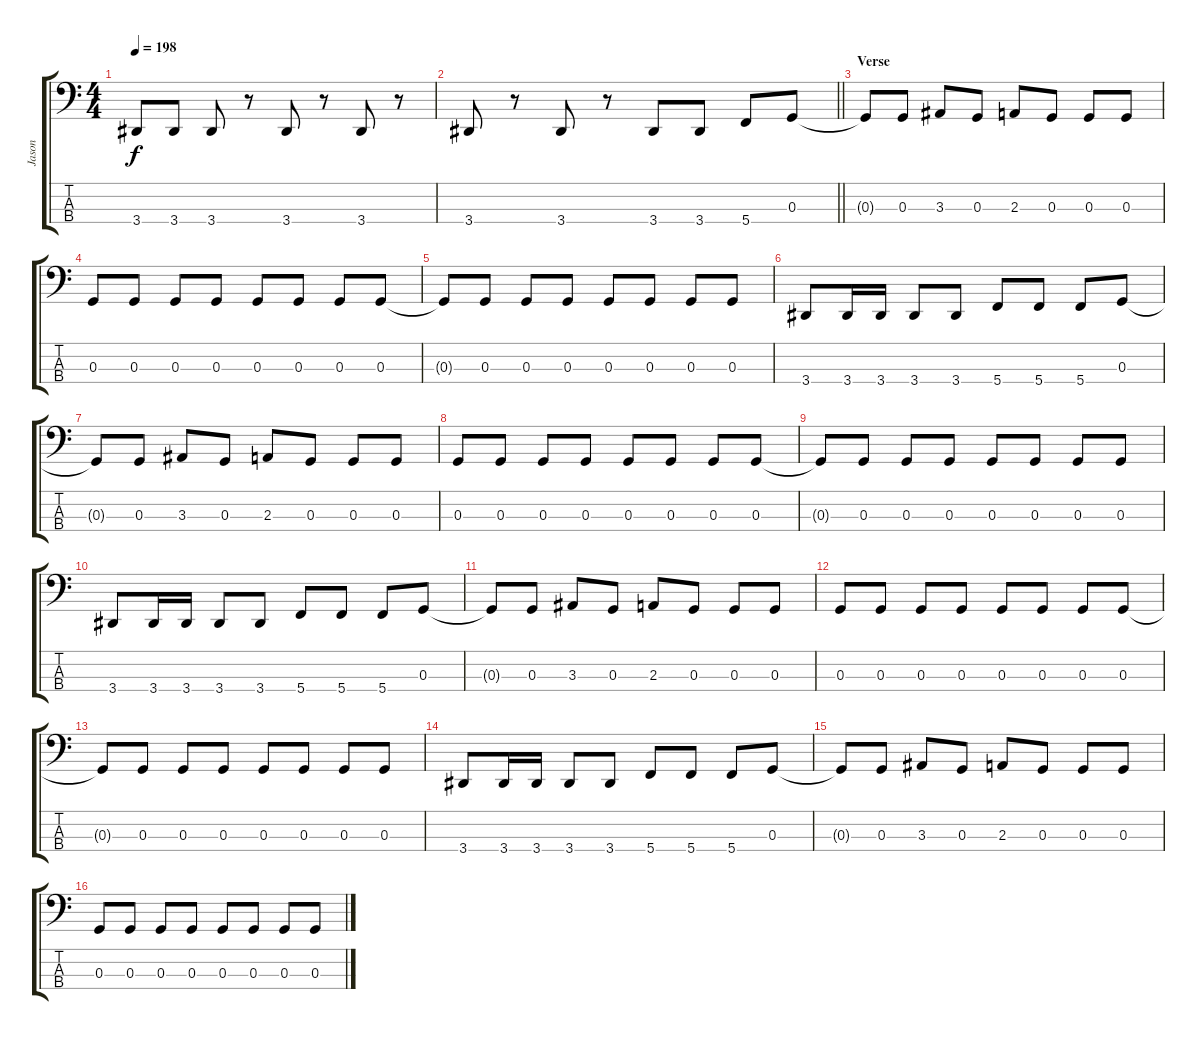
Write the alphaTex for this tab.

\track ("Jason" "Jason") {instrument electricbasspick}
\staff {score tabs}
\tuning (F2 C2 G1 C1) {hide}
\ts (4 4)
\tempo 198
\clef f4
\ks c
3.4{t}.8{dy f} 3.4.8 3.4.8 r.8 3.4.8 r.8 3.4.8 r.8 |
\barLineRight lightlight
3.4.8 r.8 3.4.8 r.8 3.4.8 3.4.8 5.4.8 0.3.8 |
\section ("" "Verse")
0.3{t}.8 0.3.8 3.3.8 0.3.8 2.3.8 0.3.8 0.3.8 0.3.8 |
0.3.8 0.3.8 0.3.8 0.3.8 0.3.8 0.3.8 0.3.8 0.3.8 |
0.3{t}.8 0.3.8 0.3.8 0.3.8 0.3.8 0.3.8 0.3.8 0.3.8 |
3.4.8 3.4.16 3.4.16 3.4.8 3.4.8 5.4.8 5.4.8 5.4.8 0.3.8 |
0.3{t}.8 0.3.8 3.3.8 0.3.8 2.3.8 0.3.8 0.3.8 0.3.8 |
0.3.8 0.3.8 0.3.8 0.3.8 0.3.8 0.3.8 0.3.8 0.3.8 |
0.3{t}.8 0.3.8 0.3.8 0.3.8 0.3.8 0.3.8 0.3.8 0.3.8 |
3.4.8 3.4.16 3.4.16 3.4.8 3.4.8 5.4.8 5.4.8 5.4.8 0.3.8 |
0.3{t}.8 0.3.8 3.3.8 0.3.8 2.3.8 0.3.8 0.3.8 0.3.8 |
0.3.8 0.3.8 0.3.8 0.3.8 0.3.8 0.3.8 0.3.8 0.3.8 |
0.3{t}.8 0.3.8 0.3.8 0.3.8 0.3.8 0.3.8 0.3.8 0.3.8 |
3.4.8 3.4.16 3.4.16 3.4.8 3.4.8 5.4.8 5.4.8 5.4.8 0.3.8 |
0.3{t}.8 0.3.8 3.3.8 0.3.8 2.3.8 0.3.8 0.3.8 0.3.8 |
0.3.8 0.3.8 0.3.8 0.3.8 0.3.8 0.3.8 0.3.8 0.3.8
